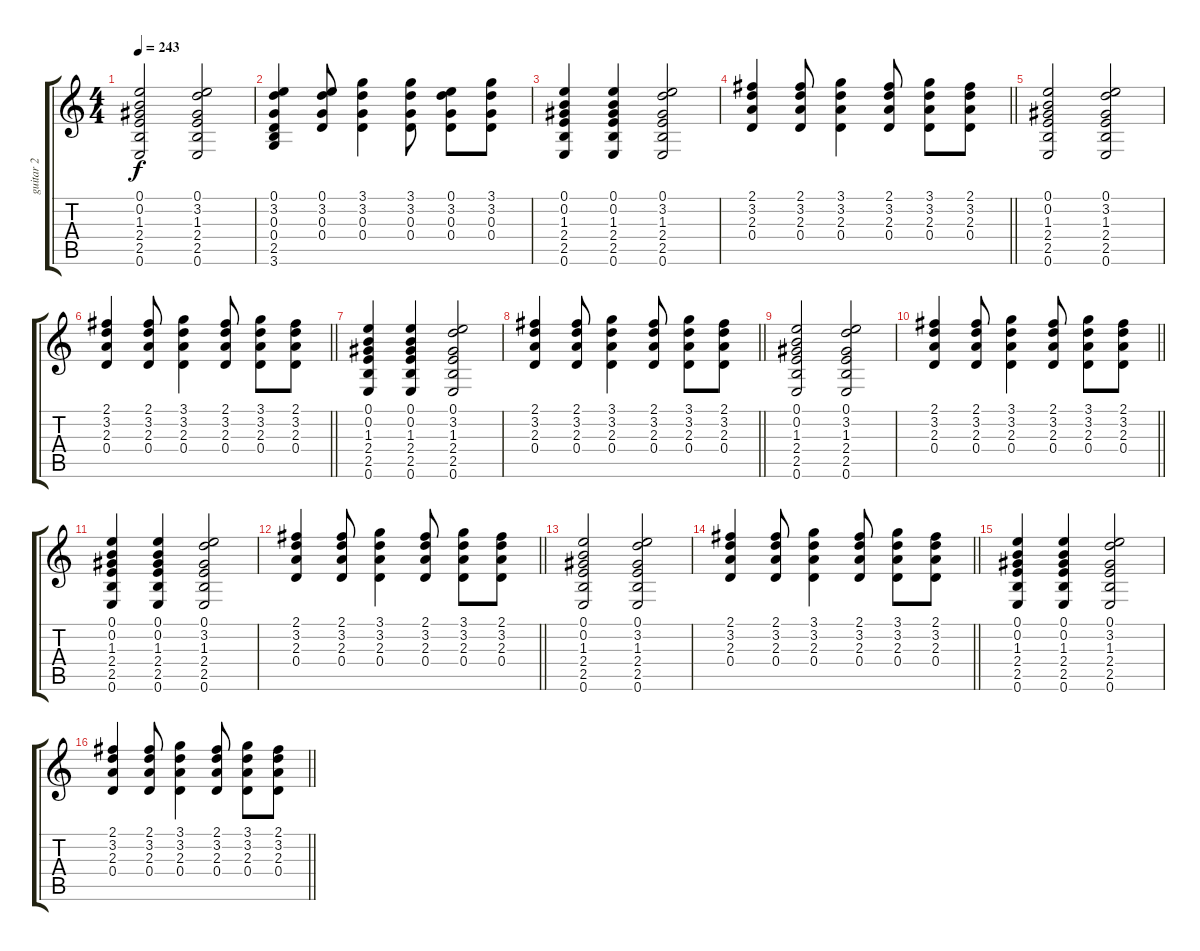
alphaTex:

\track ("guitar 2" "guitar 2") {instrument electricguitarclean}
\staff {score tabs}
\tuning (E4 B3 G3 D3 A2 E2) {hide}
\ts (4 4)
\tempo 243
\clef g2
\ks c
(0.1 0.2 1.3 2.4 2.5 0.6).2{dy f} (0.1 3.2 1.3 2.4 2.5 0.6).2 |
(0.1 3.2 0.3 0.4 2.5 3.6).4 (0.1 3.2 0.3 0.4).8 (3.1 3.2 0.3 0.4).4 (3.1 3.2 0.3 0.4).8 (0.1 3.2 0.3 0.4).8 (3.1 3.2 0.3 0.4).8 |
(0.1 0.2 1.3 2.4 2.5 0.6).4 (0.1 0.2 1.3 2.4 2.5 0.6).4 (0.1 3.2 1.3 2.4 2.5 0.6).2 |
\barLineRight lightlight
(2.1 3.2 2.3 0.4).4 (2.1 3.2 2.3 0.4).8 (3.1 3.2 2.3 0.4).4 (2.1 3.2 2.3 0.4).8 (3.1 3.2 2.3 0.4).8 (2.1 3.2 2.3 0.4).8 |
(0.1 0.2 1.3 2.4 2.5 0.6).2 (0.1 3.2 1.3 2.4 2.5 0.6).2 |
\barLineRight lightlight
(2.1 3.2 2.3 0.4).4 (2.1 3.2 2.3 0.4).8 (3.1 3.2 2.3 0.4).4 (2.1 3.2 2.3 0.4).8 (3.1 3.2 2.3 0.4).8 (2.1 3.2 2.3 0.4).8 |
(0.1 0.2 1.3 2.4 2.5 0.6).4 (0.1 0.2 1.3 2.4 2.5 0.6).4 (0.1 3.2 1.3 2.4 2.5 0.6).2 |
\barLineRight lightlight
(2.1 3.2 2.3 0.4).4 (2.1 3.2 2.3 0.4).8 (3.1 3.2 2.3 0.4).4 (2.1 3.2 2.3 0.4).8 (3.1 3.2 2.3 0.4).8 (2.1 3.2 2.3 0.4).8 |
(0.1 0.2 1.3 2.4 2.5 0.6).2 (0.1 3.2 1.3 2.4 2.5 0.6).2 |
\barLineRight lightlight
(2.1 3.2 2.3 0.4).4 (2.1 3.2 2.3 0.4).8 (3.1 3.2 2.3 0.4).4 (2.1 3.2 2.3 0.4).8 (3.1 3.2 2.3 0.4).8 (2.1 3.2 2.3 0.4).8 |
(0.1 0.2 1.3 2.4 2.5 0.6).4 (0.1 0.2 1.3 2.4 2.5 0.6).4 (0.1 3.2 1.3 2.4 2.5 0.6).2 |
\barLineRight lightlight
(2.1 3.2 2.3 0.4).4 (2.1 3.2 2.3 0.4).8 (3.1 3.2 2.3 0.4).4 (2.1 3.2 2.3 0.4).8 (3.1 3.2 2.3 0.4).8 (2.1 3.2 2.3 0.4).8 |
(0.1 0.2 1.3 2.4 2.5 0.6).2 (0.1 3.2 1.3 2.4 2.5 0.6).2 |
\barLineRight lightlight
(2.1 3.2 2.3 0.4).4 (2.1 3.2 2.3 0.4).8 (3.1 3.2 2.3 0.4).4 (2.1 3.2 2.3 0.4).8 (3.1 3.2 2.3 0.4).8 (2.1 3.2 2.3 0.4).8 |
(0.1 0.2 1.3 2.4 2.5 0.6).4 (0.1 0.2 1.3 2.4 2.5 0.6).4 (0.1 3.2 1.3 2.4 2.5 0.6).2 |
\barLineRight lightlight
(2.1 3.2 2.3 0.4).4 (2.1 3.2 2.3 0.4).8 (3.1 3.2 2.3 0.4).4 (2.1 3.2 2.3 0.4).8 (3.1 3.2 2.3 0.4).8 (2.1 3.2 2.3 0.4).8
